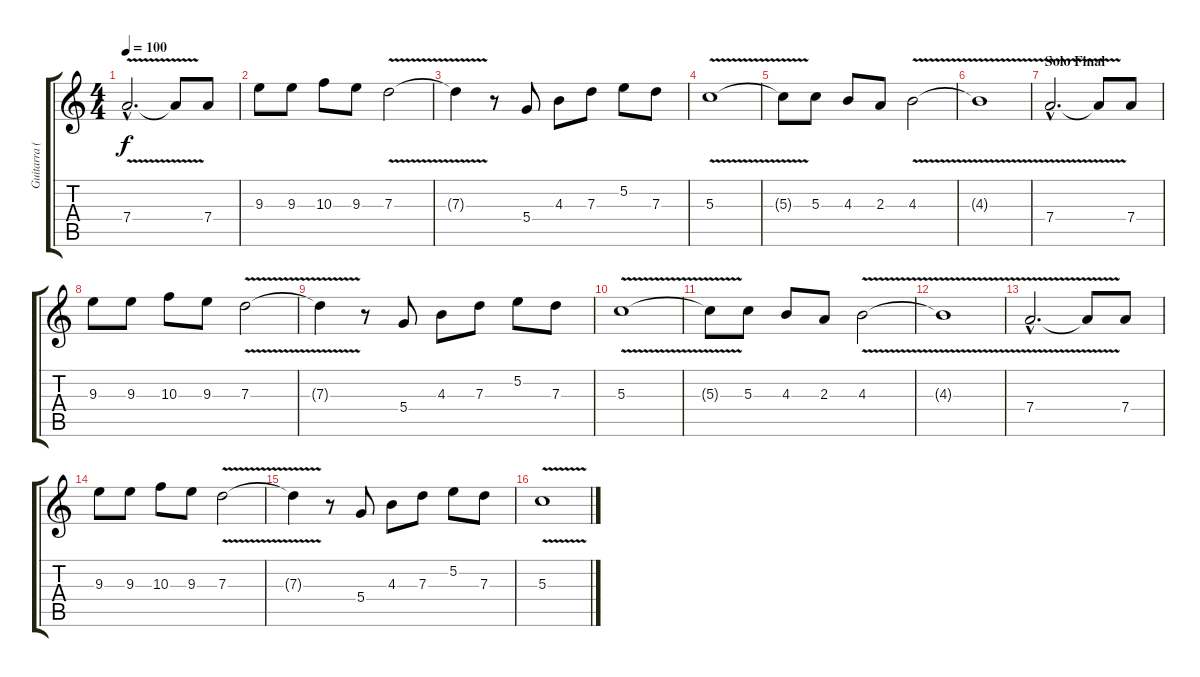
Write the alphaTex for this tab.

\track ("Guitarra (Lider)" "Guitarra (") {instrument overdrivenguitar}
\staff {score tabs}
\tuning (E4 B3 G3 D3 A2 E2) {hide}
\ts (4 4)
\tempo 100
\clef g2
\ks c
7.4{v hac}.2{d dy f volume 13 instrument overdrivenguitar} 7.4{t}.8 7.4.8 |
9.3.8 9.3.8 10.3.8 9.3.8 7.3{v}.2 |
7.3{t}.4 r.8 5.4.8 4.3.8 7.3.8 5.2.8 7.3.8 |
5.3{v}.1 |
5.3{t}.8 5.3.8 4.3.8 2.3.8 4.3{v}.2 |
4.3{t}.1 |
\section ("" "Solo Final")
7.4{v hac}.2{d volume 13 instrument overdrivenguitar} 7.4{t}.8 7.4.8 |
9.3.8 9.3.8 10.3.8 9.3.8 7.3{v}.2 |
7.3{t}.4 r.8 5.4.8 4.3.8 7.3.8 5.2.8 7.3.8 |
5.3{v}.1 |
5.3{t}.8 5.3.8 4.3.8 2.3.8 4.3{v}.2 |
4.3{t}.1 |
7.4{v hac}.2{d volume 13 instrument overdrivenguitar} 7.4{t}.8 7.4.8 |
9.3.8 9.3.8 10.3.8 9.3.8 7.3{v}.2 |
7.3{t}.4 r.8 5.4.8 4.3.8 7.3.8 5.2.8 7.3.8 |
5.3{v}.1
